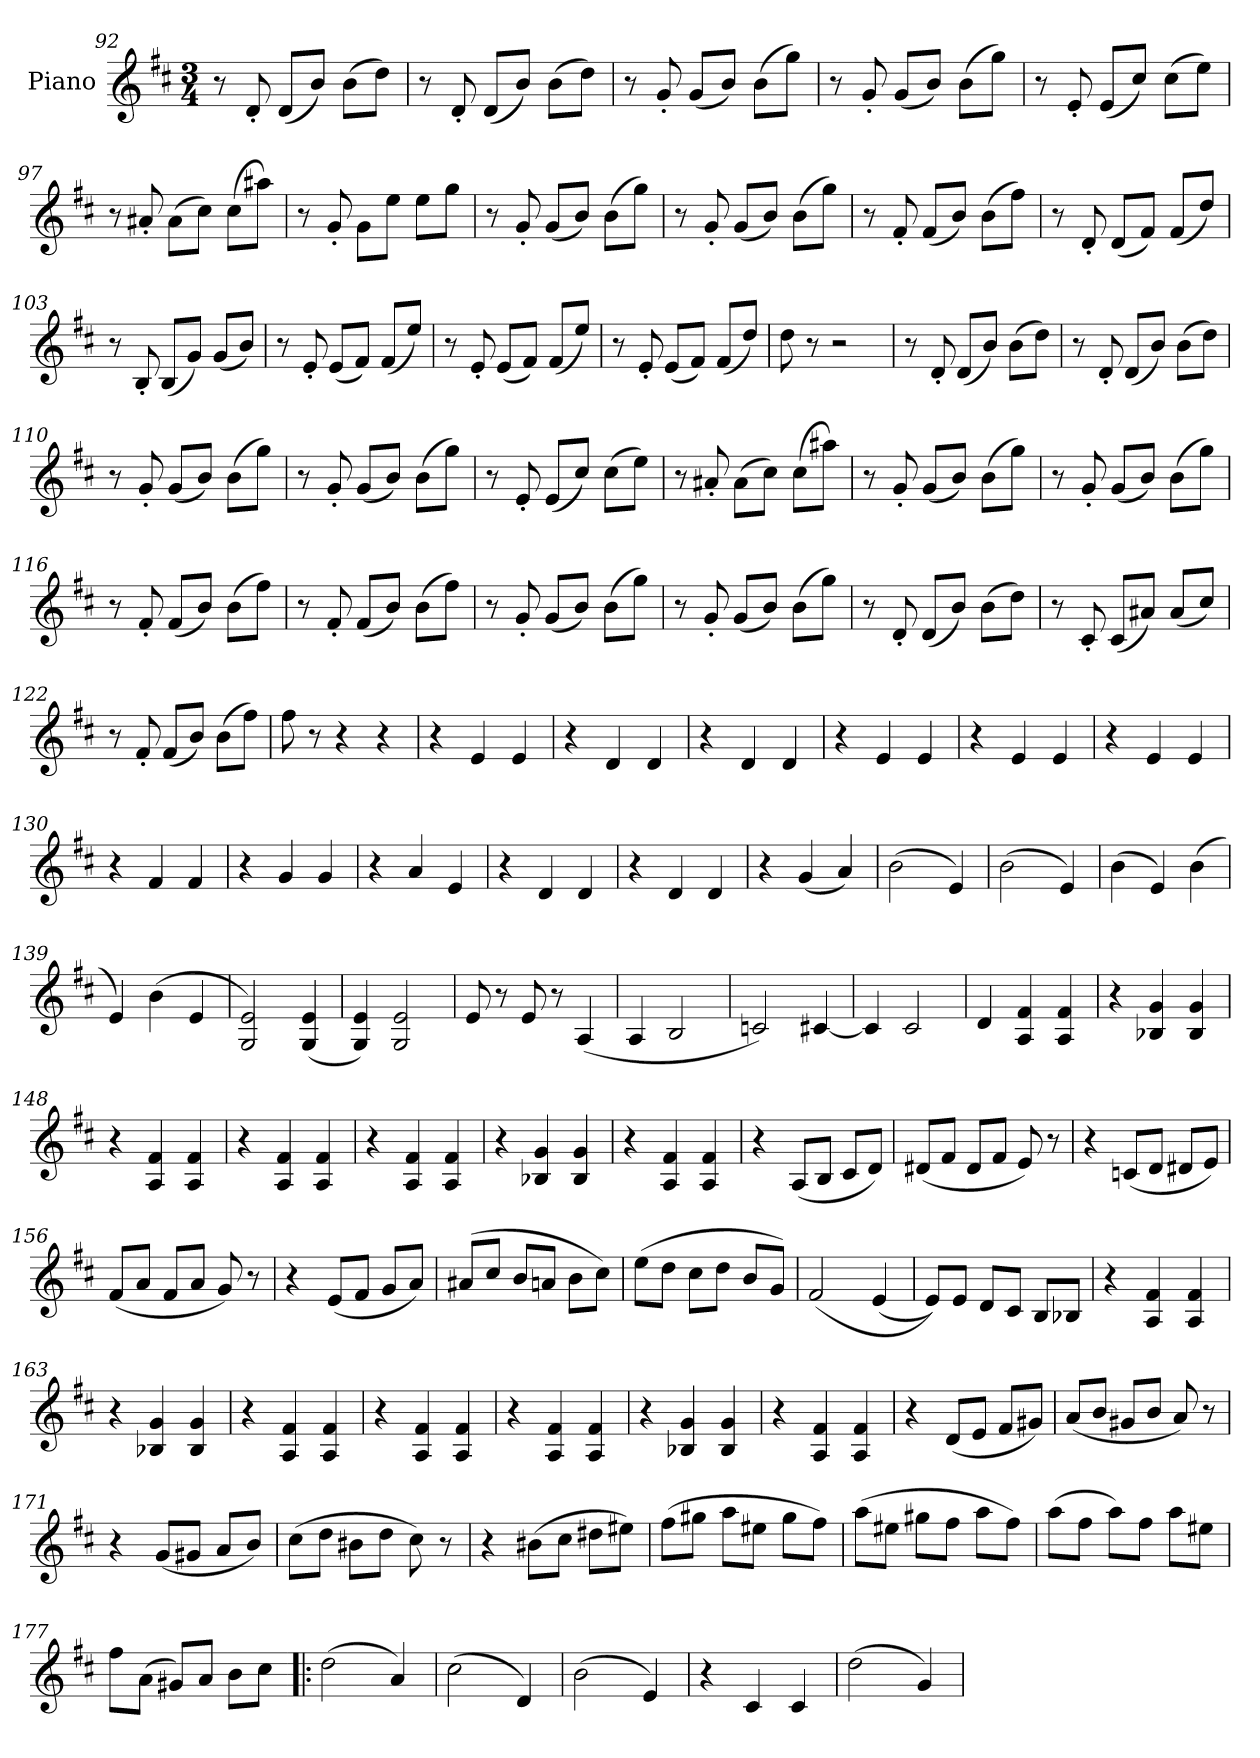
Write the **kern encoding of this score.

**kern
*part1
*staff1
*I"Piano
*I'Pno.
*clefG2
*k[f#c#]
*M3/4
=92
8r
8d'/
(8d/L
8b/J)
(8b\L
8dd\J)
=93
8r
8d'/
(8d/L
8b/J)
(8b\L
8dd\J)
=94
8r
8g'/
(8g/L
8b/J)
(8b\L
8gg\J)
=95
8r
8g'/
(8g/L
8b/J)
(8b\L
8gg\J)
!!LO:PB:g=z
=96
8r
8e'/
(8e/L
8cc#/J)
(8cc#\L
8ee\J)
=97
8r
8a#X'/
(8a#\L
8cc#\J)
(8cc#\L
8aa#X\J)
=98
8r
8g'/
8g\L
8ee\J
8ee\L
8gg\J
=99
8r
8g'/
(8g/L
8b/J)
(8b\L
8gg\J)
=100
8r
8g'/
(8g/L
8b/J)
(8b\L
8gg\J)
=101
8r
8f#'/
(8f#/L
8b/J)
(8b\L
8ff#\J)
!!LO:LB:g=z
=102
8r
8d'/
(8d/L
8f#/J)
(8f#/L
8dd/J)
=103
8r
8B'/
(8B/L
8g/J)
(8g/L
8b/J)
=104
8r
8e'/
(8e/L
8f#/J)
(8f#/L
8ee/J)
=105
8r
8e'/
(8e/L
8f#/J)
(8f#/L
8ee/J)
=106
8r
8e'/
(8e/L
8f#/J)
(8f#/L
8dd/J)
=107
8dd\
8r
2r
!!LO:LB:g=z
=108
8r
8d'/
(8d/L
8b/J)
(8b\L
8dd\J)
=109
8r
8d'/
(8d/L
8b/J)
(8b\L
8dd\J)
=110
8r
8g'/
(8g/L
8b/J)
(8b\L
8gg\J)
=111
8r
8g'/
(8g/L
8b/J)
(8b\L
8gg\J)
=112
8r
8e'/
(8e/L
8cc#/J)
(8cc#\L
8ee\J)
=113
8r
8a#X'/
(8a#\L
8cc#\J)
(8cc#\L
8aa#X\J)
!!LO:LB:g=z
=114
8r
8g'/
(8g/L
8b/J)
(8b\L
8gg\J)
=115
8r
8g'/
(8g/L
8b/J)
(8b\L
8gg\J)
=116
8r
8f#'/
(8f#/L
8b/J)
(8b\L
8ff#\J)
=117
8r
8f#'/
(8f#/L
8b/J)
(8b\L
8ff#\J)
=118
8r
8g'/
(8g/L
8b/J)
(8b\L
8gg\J)
=119
8r
8g'/
(8g/L
8b/J)
(8b\L
8gg\J)
!!LO:LB:g=z
=120
8r
8d'/
(8d/L
8b/J)
(8b\L
8dd\J)
=121
8r
8c#'/
(8c#/L
8a#X/J)
(8a#/L
8cc#/J)
=122
8r
8f#'/
(8f#/L
8b/J)
(8b\L
8ff#\J)
=123
8ff#\
8r
4r
4r
=124
4r
4e/
4e/
=125
4r
4d/
4d/
=126
4r
4d/
4d/
=127
4r
4e/
4e/
!!LO:LB:g=z
=128
4r
4e/
4e/
=129
4r
4e/
4e/
=130
4r
4f#/
4f#/
=131
4r
4g/
4g/
=132
4r
4a/
4e/
=133
4r
4d/
4d/
=134
4r
4d/
4d/
=135
4r
(4g/
4a/)
=136
(2b\
4e/)
=137
(2b\
4e/)
=138
(4b\
4e/)
(4b\
!!LO:LB:g=z
=139
4e/)
(4b\
4e/
=140
2G/ 2e/)
(4G/ 4e/
=141
4G/ 4e/)
2G/ 2e/
=142
8e/
8r
8e/
8r
(4A/
=143
4A/
2B/
=144
2cn/)
[4c#X/
=145
4c#/]
2c#/
=146
4d/
4A/ 4f#/
4A/ 4f#/
=147
4r
4B-X/ 4g/
4B-/ 4g/
=148
4r
4A/ 4f#/
4A/ 4f#/
!!LO:LB:g=z
=149
4r
4A/ 4f#/
4A/ 4f#/
=150
4r
4A/ 4f#/
4A/ 4f#/
=151
4r
4B-X/ 4g/
4B-/ 4g/
=152
4r
4A/ 4f#/
4A/ 4f#/
=153
4r
(8A/L
8B/J
8c#/L
8d/J)
=154
(8d#X/L
8f#/J
8d#/L
8f#/J
8e/)
8r
=155
4r
(8cn/L
8d/J
8d#X/L
8e/J)
!!LO:LB:g=z
=156
(8f#/L
8a/J
8f#/L
8a/J
8g/)
8r
=157
4r
(8e/L
8f#/J
8g/L
8a/J)
=158
(8a#X/L
8cc#/J
8b/L
8an/J
8b\L
8cc#\J)
=159
(8ee\L
8dd\J
8cc#\L
8dd\J
8b/L
8g/J)
=160
(2f#/
(4e/
=161
8e/L))
8e/J
8d/L
8c#/J
8B/L
8B-X/J
=162
4r
4A/ 4f#/
4A/ 4f#/
!!LO:LB:g=z
=163
4r
4B-X/ 4g/
4B-/ 4g/
=164
4r
4A/ 4f#/
4A/ 4f#/
=165
4r
4A/ 4f#/
4A/ 4f#/
=166
4r
4A/ 4f#/
4A/ 4f#/
=167
4r
4B-X/ 4g/
4B-/ 4g/
=168
4r
4A/ 4f#/
4A/ 4f#/
=169
4r
(8d/L
8e/J
8f#/L
8g#X/J)
=170
(8a/L
8b/J
8g#X/L
8b/J
8a/)
8r
!!LO:LB:g=z
=171
4r
(8g/L
8g#X/J
8a/L
8b/J)
=172
(8cc#\L
8dd\J
8b#X\L
8dd\J
8cc#\)
8r
=173
4r
(8b#X\L
8cc#\J
8dd#X\L
8ee#X\J)
=174
(8ff#\L
8gg#X\J
8aa\L
8ee#X\J
8gg#\L
8ff#\J)
=175
(8aa\L
8ee#X\J
8gg#X\L
8ff#\J
8aa\L
8ff#\J)
!!LO:PB:g=z
=176
(8aa\L
8ff#\J
8aa\L)
8ff#\J
8aa\L
8ee#X\J
=177
8ff#\L
(8a\J
8g#X/L)
8a/J
8b\L
8cc#\J
=178!|:
(2dd\
4a/)
=179
(2cc#\
4d/)
=180
(2b\
4e/)
=181
4r
4c#/
4c#/
=182
(2dd\
4g/)
=
*-
